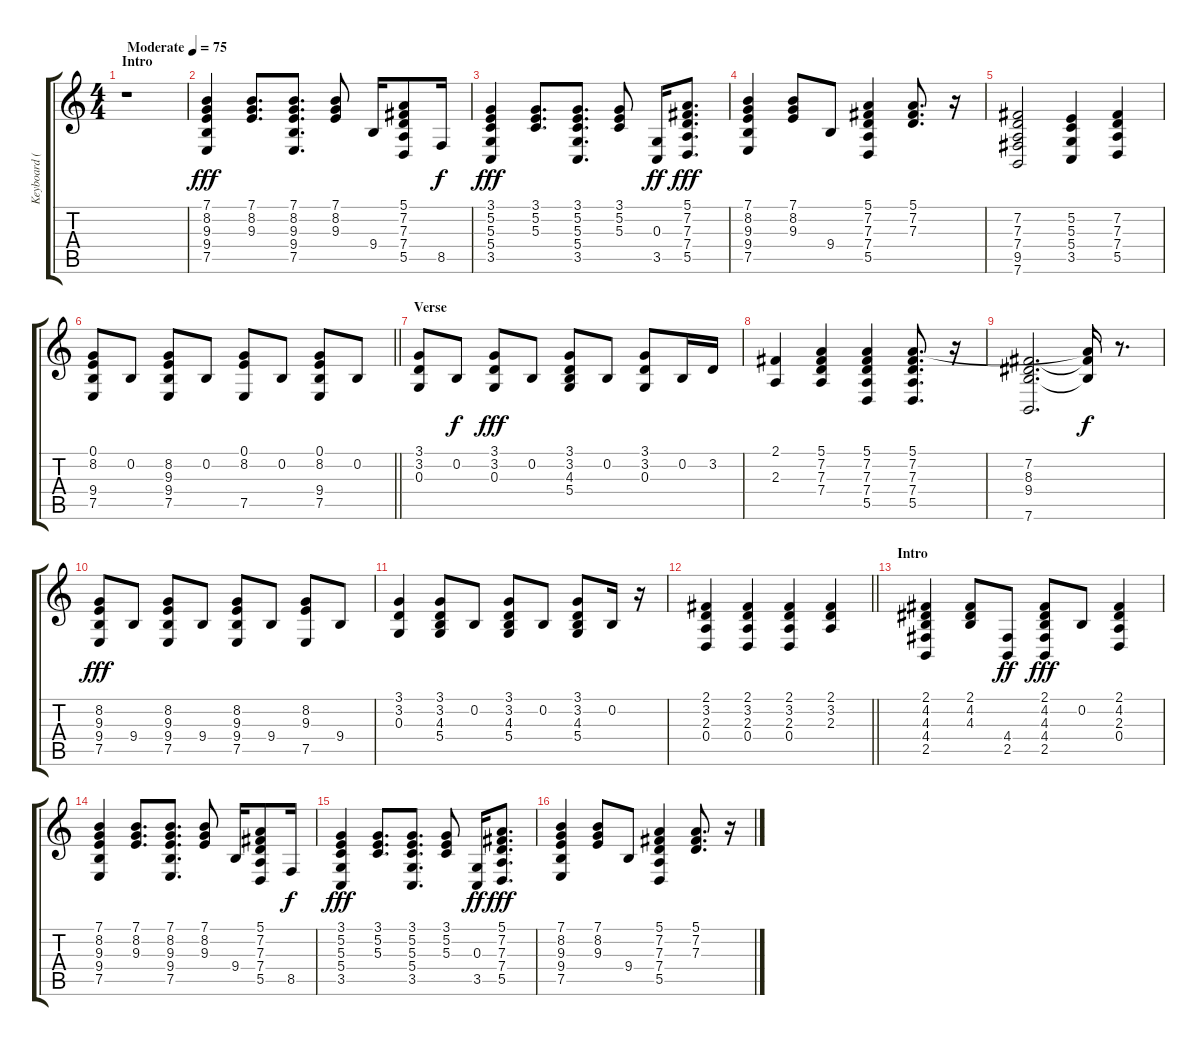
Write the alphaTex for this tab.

\track ("Keyboard (Izzy)" "Keyboard (") {instrument acousticgrandpiano}
\staff {score tabs}
\tuning (E4 B3 G3 D3 A2 E2) {hide}
\ts (4 4)
\section ("" "Intro")
\tempo (75 "Moderate")
\clef g2
\ks c
r.1{dy fff instrument acousticgrandpiano} |
(7.1 8.2 9.3 9.4 7.5).4 (7.1 8.2 9.3).8{d} (7.1 8.2 9.3 9.4 7.5).8{d} (7.1 8.2 9.3).8 9.4.16 (5.1 7.2 7.3 7.4 5.5).8 8.5.16{dy f} |
(3.1 5.2 5.3 5.4 3.5).4{dy fff} (3.1 5.2 5.3).8{d} (3.1 5.2 5.3 5.4 3.5).8{d} (3.1 5.2 5.3).8 (0.3 3.5).16{dy ff} (5.1 7.2 7.3 7.4 5.5).8{d dy fff} |
(7.1 8.2 9.3 9.4 7.5).4 (7.1 8.2 9.3).8 9.4.8 (5.1 7.2 7.3 7.4 5.5).4 (5.1 7.2 7.3).8{d} r.16 |
(7.2 7.3 7.4 9.5 7.6).2 (5.2 5.3 5.4 3.5).4 (7.2 7.3 7.4 5.5).4 |
\barLineRight lightlight
(0.1 8.2 9.4 7.5).8 0.2.8 (8.2 9.3 9.4 7.5).8 0.2.8 (0.1 8.2 7.5).8 0.2.8 (0.1 8.2 9.4 7.5).8 0.2.8 |
\section ("" "Verse")
(3.1 3.2 0.3).8 0.2.8{dy f} (3.1 3.2 0.3).8{dy fff} 0.2.8 (3.1 3.2 4.3 5.4).8 0.2.8 (3.1 3.2 0.3).8 0.2.16 3.2.16 |
(2.1 2.3).4 (5.1 7.2 7.3 7.4).4 (5.1 7.2 7.3 7.4 5.5).4 (5.1 7.2 7.3 7.4 5.5).8{d} r.16 |
(7.2 8.3 9.4 7.6).2{d} (5.1{t} 7.2{t} 9.4{t}).16{dy f} r.8{d} |
(8.2 9.3 9.4 7.5).8{dy fff} 9.4.8 (8.2 9.3 9.4 7.5).8 9.4.8 (8.2 9.3 9.4 7.5).8 9.4.8 (8.2 9.3 7.5).8 9.4.8 |
(3.1 3.2 0.3).4 (3.1 3.2 4.3 5.4).8 0.2.8 (3.1 3.2 4.3 5.4).8 0.2.8 (3.1 3.2 4.3 5.4).8 0.2.16 r.16 |
\barLineRight lightlight
(2.1 3.2 2.3 0.4).4 (2.1 3.2 2.3 0.4).4 (2.1 3.2 2.3 0.4).4 (2.1 3.2 2.3).4 |
\section ("" "Intro")
(2.1 4.2 4.3 4.4 2.5).4 (2.1 4.2 4.3).8 (4.4 2.5).8{dy ff} (2.1 4.2 4.3 4.4 2.5).8{dy fff} 0.2.8 (2.1 4.2 2.3 0.4).4 |
(7.1 8.2 9.3 9.4 7.5).4 (7.1 8.2 9.3).8{d} (7.1 8.2 9.3 9.4 7.5).8{d} (7.1 8.2 9.3).8 9.4.16 (5.1 7.2 7.3 7.4 5.5).8 8.5.16{dy f} |
(3.1 5.2 5.3 5.4 3.5).4{dy fff} (3.1 5.2 5.3).8{d} (3.1 5.2 5.3 5.4 3.5).8{d} (3.1 5.2 5.3).8 (0.3 3.5).16{dy ff} (5.1 7.2 7.3 7.4 5.5).8{d dy fff} |
(7.1 8.2 9.3 9.4 7.5).4 (7.1 8.2 9.3).8 9.4.8 (5.1 7.2 7.3 7.4 5.5).4 (5.1 7.2 7.3).8{d} r.16
